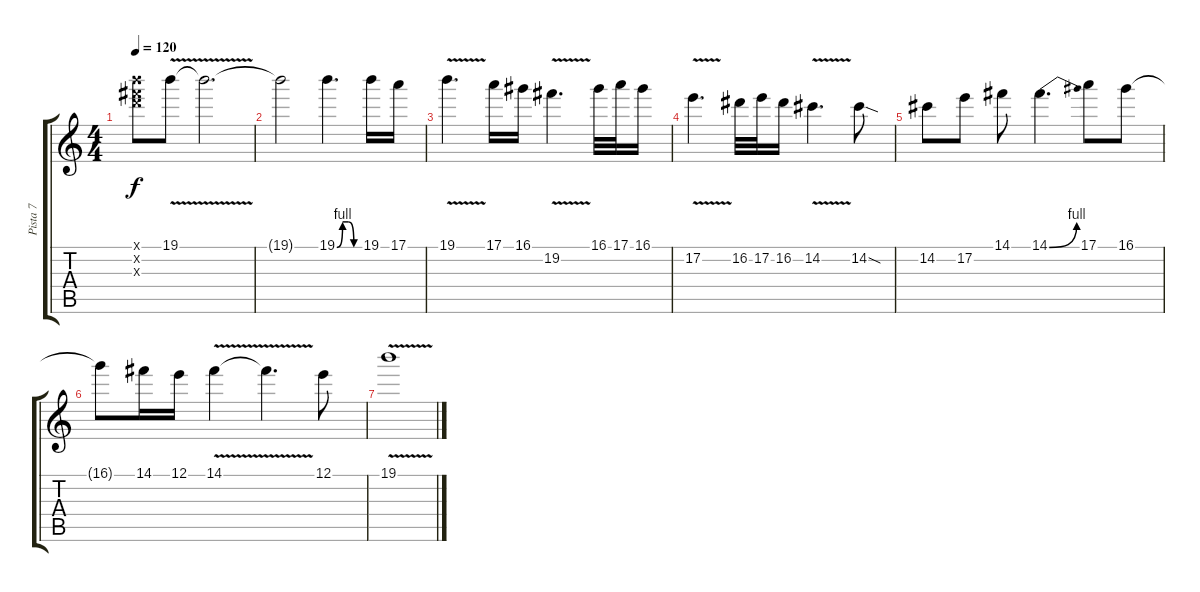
\track ("Pista 7" "Pista 7") {instrument distortionguitar}
\staff {score tabs}
\tuning (E4 B3 G3 D3 A2 E2) {hide}
\ts (4 4)
\tempo 120
\clef g2
\ks c
(19.1{x} 19.2{x} 19.3{x}).8{dy f} 19.1{v}.8 19.1{t}.2{d} |
19.1{t}.2 19.1{be (custom 0 0 15 4 30 4 45 0 60 0)}.4{d} 19.1.16 17.1.16 |
19.1{v}.4{d} 17.1.16 16.1.16 19.2{v}.4{d} 16.1.32 17.1.32 16.1.16 |
17.2{v}.4{d} 16.2.32 17.2.32 16.2.16 14.2{v}.4{d} 14.2{sod}.8 |
14.2.8 17.2.8 14.1.8 14.1{be (bend 0 0 60 4)}.4{d} 17.1.8 16.1.8 |
16.1{t}.8 14.1.16 12.1.16 14.1{v}.4 14.1{t}.4{d} 12.1.8 |
19.1{v}.1
